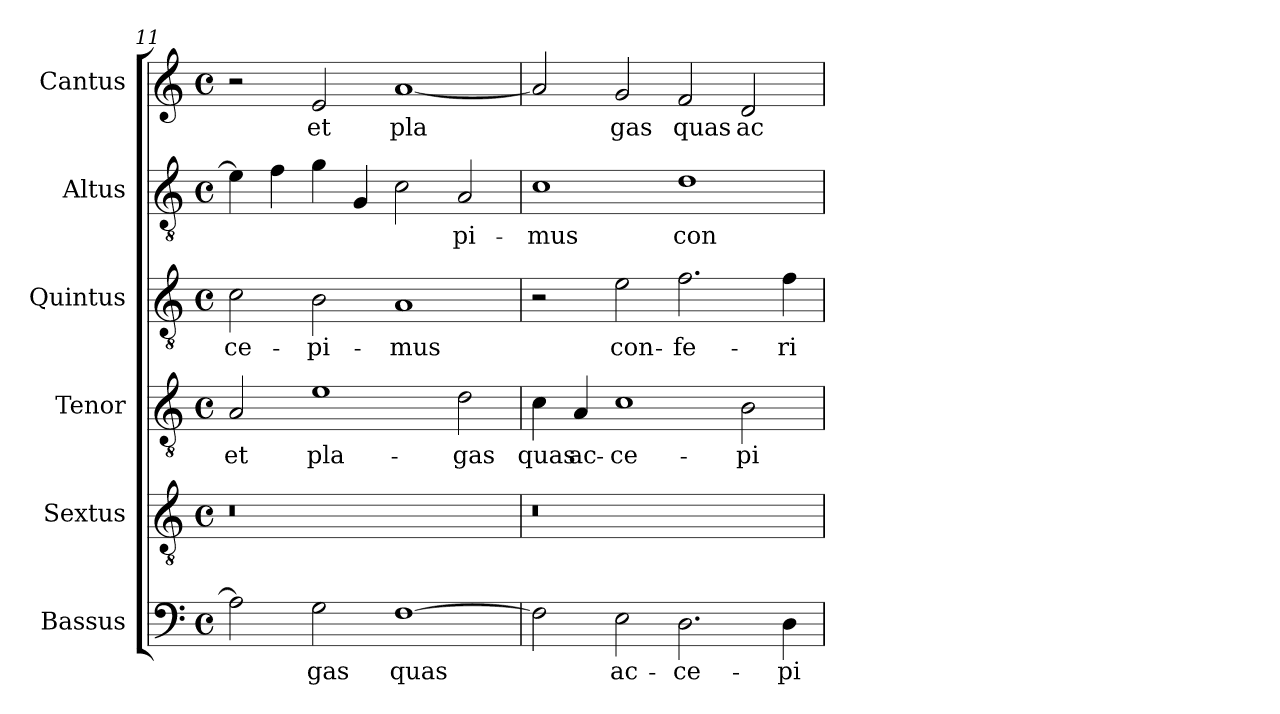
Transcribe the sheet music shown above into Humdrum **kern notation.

**kern	**text	**kern	**kern	**text	**kern	**text	**kern	**text	**kern	**text
*part6	*part6	*part5	*part4	*part4	*part3	*part3	*part2	*part2	*part1	*part1
*staff6	*staff6	*staff5	*staff4	*staff4	*staff3	*staff3	*staff2	*staff2	*staff1	*staff1
*I"Bassus	*	*I"Sextus	*I"Tenor	*	*I"Quintus	*	*I"Altus	*	*I"Cantus	*
*clefF4	*	*clefGv2	*clefGv2	*	*clefGv2	*	*clefGv2	*	*clefG2	*
*M4/4	*	*M4/4	*M4/4	*	*M4/4	*	*M4/4	*	*M4/4	*
*met(c)	*	*met(c)	*met(c)	*	*met(c)	*	*met(c)	*	*met(c)	*
=11	=11	=11	=11	=11	=11	=11	=11	=11	=11	=11
!	!	!	!	!LO:LY:b:cj	!	!LO:LY:b:cj	!	!	!	!
2A\]	.	0r	2A/	et	2c\	-ce-	4e\]	.	2r	.
.	.	.	.	.	.	.	4f\	.	.	.
!	!LO:LY:b:cj	!	!	!LO:LY:b:cj	!	!LO:LY:b:cj	!	!	!	!LO:LY:b:cj
2G\	-gas	.	1e	pla-	2B\	-pi-	4g\	.	2e/	et
.	.	.	.	.	.	.	4G/	.	.	.
!	!LO:LY:b	!	!	!	!	!LO:LY:b:cj	!	!	!	!LO:LY:b:cj
[>1F	quas	.	.	.	1A	-mus	2c\	.	[<1a	pla
!	!	!	!	!LO:LY:b:cj	!	!	!	!LO:LY:b:cj	!	!
.	.	.	2d\	-gas	.	.	2A/	-pi-	.	.
=12	=12	=12	=12	=12	=12	=12	=12	=12	=12	=12
!	!	!	!	!LO:LY:b:cj	!	!	!	!LO:LY:b:cj	!	!
2F\]	.	0r	4c\	quas	2r	.	1c	-mus	2a/]	.
!	!	!	!	!LO:LY:b:cj	!	!	!	!	!	!
.	.	.	4A/	ac-	.	.	.	.	.	.
!	!LO:LY:b:cj	!	!	!LO:LY:b:cj	!	!LO:LY:b:cj	!	!	!	!LO:LY:b:cj
2E\	ac-	.	1c	-ce-	2e\	con-	.	.	2g/	gas
!	!LO:LY:b:cj	!	!	!	!	!LO:LY:b:cj	!	!LO:LY:b:cj	!	!LO:LY:b:cj
2.D\	-ce-	.	.	.	2.f\	-fe-	1d	con-	2f/	quas
!	!	!	!	!LO:LY:b:cj	!	!	!	!	!	!LO:LY:b:cj
.	.	.	2B\	-pi-	.	.	.	.	2d/	ac
!	!LO:LY:b:cj	!	!	!	!	!LO:LY:b:cj	!	!	!	!
4D\	-pi-	.	.	.	4f\	-ri-	.	.	.	.
=	=	=	=	=	=	=	=	=	=	=
*-	*-	*-	*-	*-	*-	*-	*-	*-	*-	*-
